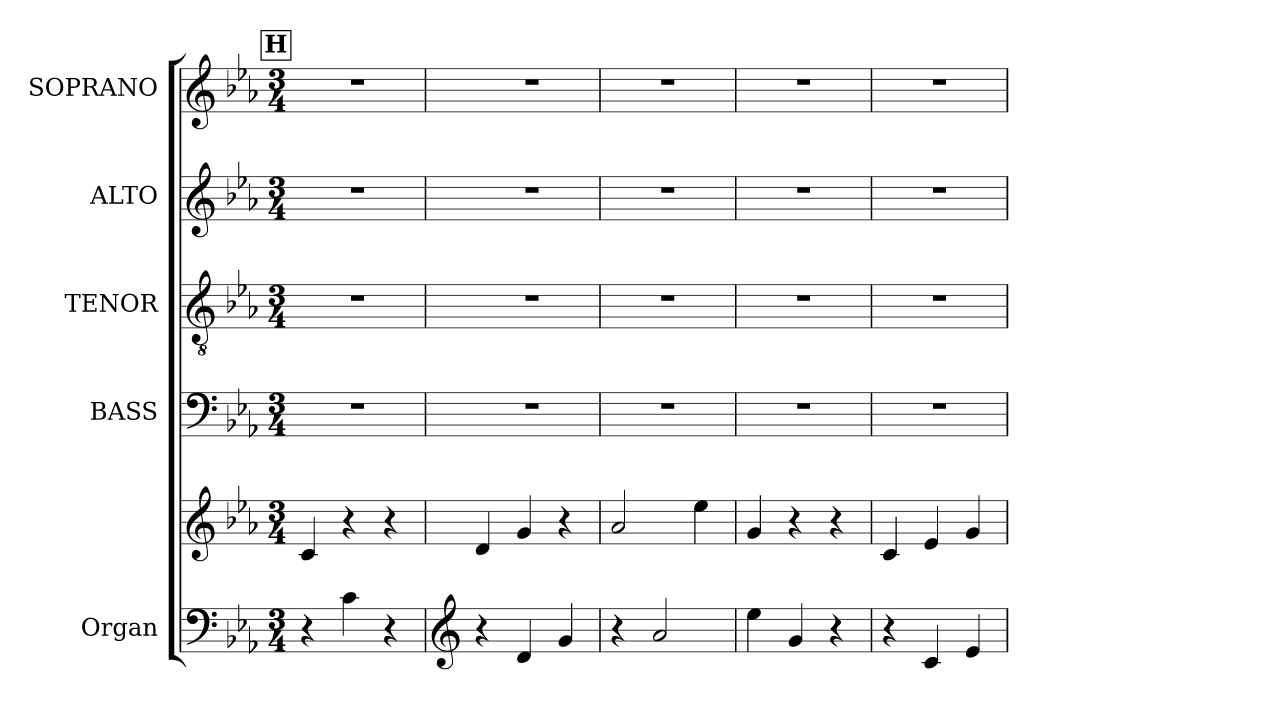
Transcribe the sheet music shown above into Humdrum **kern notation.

**kern	**kern	**dynam	**kern	**kern	**kern	**kern
*part5	*part5	*part5	*part4	*part3	*part2	*part1
*staff6	*staff5	*staff5/6	*staff4	*staff3	*staff2	*staff1
*I"Organ	*	*	*I"BASS	*I"TENOR	*I"ALTO	*I"SOPRANO
*I'Org.	*	*	*I'B.	*I'T.	*I'A.	*I'S.
!!LO:PB:g=z
*clefF4	*clefG2	*	*clefF4	*clefGv2	*clefG2	*clefG2
*	*	*	*	*ITrd7c12	*	*
*k[b-e-a-]	*k[b-e-a-]	*	*k[b-e-a-]	*k[b-e-a-]	*k[b-e-a-]	*k[b-e-a-]
*E-:	*E-:	*	*E-:	*E-:	*E-:	*E-:
*M3/4	*M3/4	*	*M3/4	*M3/4	*M3/4	*M3/4
*MM80	*MM80	*	*MM80	*MM80	*MM80	*MM80
!!LO:REH:place=s1:B:color=#000000:enc=box:fs=19.1405:t=H
=161	=161	=161	=161	=161	=161	=161
!	!	!	!LO:N:vis=1	!LO:N:vis=1	!LO:N:vis=1	!LO:N:vis=1
4r	4ci/	mp mf	2.r	2.r	2.r	2.r
4ci\	4r	.	.	.	.	.
4r	4r	.	.	.	.	.
=162	=162	=162	=162	=162	=162	=162
*clefG2	*	*	*	*	*	*
!	!	!	!LO:N:vis=1	!LO:N:vis=1	!LO:N:vis=1	!LO:N:vis=1
4r	4di/	.	2.r	2.r	2.r	2.r
4di/	4gi/	.	.	.	.	.
4gi/	4r	.	.	.	.	.
=163	=163	=163	=163	=163	=163	=163
!	!	!	!LO:N:vis=1	!LO:N:vis=1	!LO:N:vis=1	!LO:N:vis=1
4r	2a-i/	.	2.r	2.r	2.r	2.r
2a-i/	.	.	.	.	.	.
.	4ee-i\	.	.	.	.	.
=164	=164	=164	=164	=164	=164	=164
!	!	!	!LO:N:vis=1	!LO:N:vis=1	!LO:N:vis=1	!LO:N:vis=1
4ee-i\	4gi/	.	2.r	2.r	2.r	2.r
4gi/	4r	.	.	.	.	.
4r	4r	.	.	.	.	.
=165	=165	=165	=165	=165	=165	=165
!	!	!	!LO:N:vis=1	!LO:N:vis=1	!LO:N:vis=1	!LO:N:vis=1
4r	4ci/	.	2.r	2.r	2.r	2.r
4ci/	4e-i/	.	.	.	.	.
4e-i/	4gi/	.	.	.	.	.
=	=	=	=	=	=	=
*-	*-	*-	*-	*-	*-	*-
